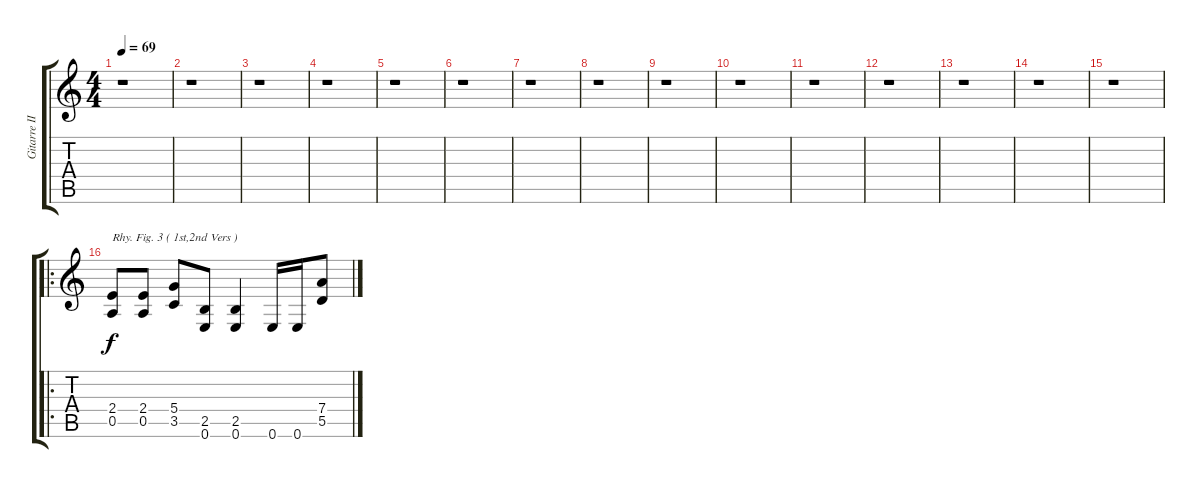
\track ("Gitarre III (rhythm)" "Gitarre II") {instrument overdrivenguitar}
\staff {score tabs}
\tuning (E4 B3 G3 D3 A2 E2) {hide}
\ts (4 4)
\tempo 69
\clef g2
\ks c
r.1{dy f instrument overdrivenguitar} |
r.1 |
r.1 |
r.1 |
r.1 |
r.1 |
r.1 |
r.1 |
r.1 |
r.1 |
r.1 |
r.1 |
r.1 |
r.1 |
r.1 |
\ro
(2.4 0.5).8{txt "Rhy. Fig. 3 ( 1st,2nd Vers )"} (2.4 0.5).8 (5.4 3.5).8 (2.5 0.6).8 (2.5 0.6).4 0.6.16 0.6.16 (7.4 5.5).8
